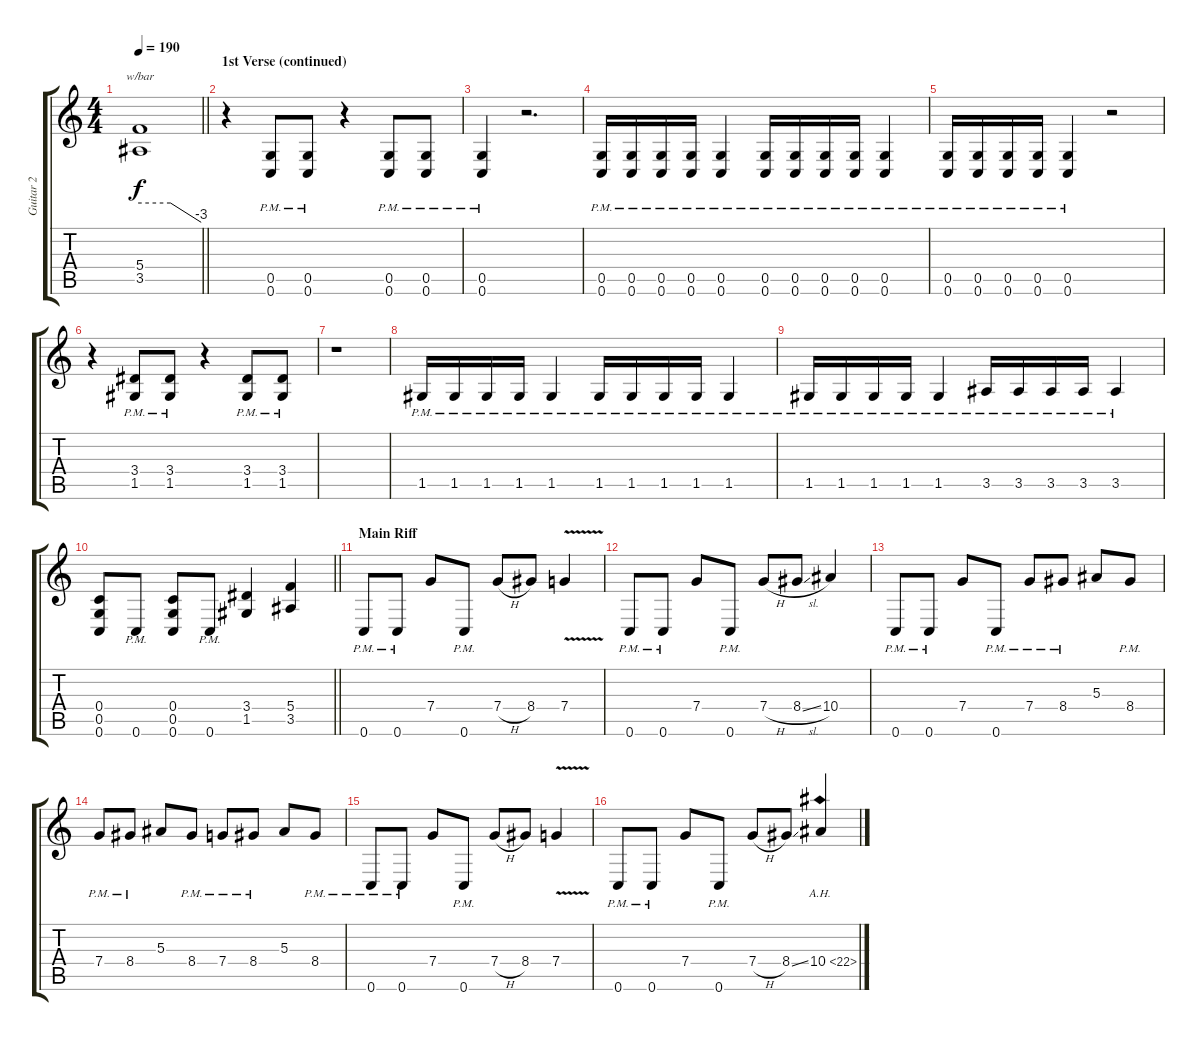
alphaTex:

\track ("Guitar 2" "Guitar 2") {instrument distortionguitar}
\staff {score tabs}
\tuning (D4 A3 F3 C3 G2 C2) {hide}
\ts (4 4)
\tempo 190
\clef g2
\barLineRight lightlight
\ks c
(5.4 3.5).1{tbe (custom default 0 0 30 0 60 -12) dy f} |
\section ("" "1st Verse (continued)")
r.4 (0.5{pm} 0.6{pm}).8 (0.5{pm} 0.6{pm}).8 r.4 (0.5{pm} 0.6{pm}).8 (0.5{pm} 0.6{pm}).8 |
(0.5{pm} 0.6{pm}).4 r.2{d} |
(0.5{pm} 0.6{pm}).16 (0.5{pm} 0.6{pm}).16 (0.5{pm} 0.6{pm}).16 (0.5{pm} 0.6{pm}).16 (0.5{pm} 0.6{pm}).4 (0.5{pm} 0.6{pm}).16 (0.5{pm} 0.6{pm}).16 (0.5{pm} 0.6{pm}).16 (0.5{pm} 0.6{pm}).16 (0.5{pm} 0.6{pm}).4 |
(0.5{pm} 0.6{pm}).16 (0.5{pm} 0.6{pm}).16 (0.5{pm} 0.6{pm}).16 (0.5{pm} 0.6{pm}).16 (0.5{pm} 0.6{pm}).4 r.2 |
r.4 (3.4{pm} 1.5{pm}).8 (3.4{pm} 1.5{pm}).8 r.4 (3.4{pm} 1.5{pm}).8 (3.4{pm} 1.5{pm}).8 |
r.1 |
1.5{pm}.16 1.5{pm}.16 1.5{pm}.16 1.5{pm}.16 1.5{pm}.4 1.5{pm}.16 1.5{pm}.16 1.5{pm}.16 1.5{pm}.16 1.5{pm}.4 |
1.5{pm}.16 1.5{pm}.16 1.5{pm}.16 1.5{pm}.16 1.5{pm}.4 3.5{pm}.16 3.5{pm}.16 3.5{pm}.16 3.5{pm}.16 3.5{pm}.4 |
\barLineRight lightlight
(0.4 0.5 0.6).8 0.6{pm}.8 (0.4 0.5 0.6).8 0.6{pm}.8 (3.4 1.5).4 (5.4 3.5).4 |
\section ("" "Main Riff")
0.6{pm}.8 0.6{pm}.8 7.4.8 0.6{pm}.8 7.4{h}.8 8.4.8 7.4{v}.4 |
0.6{pm}.8 0.6{pm}.8 7.4.8 0.6{pm}.8 7.4{h}.8 8.4{sl}.8 10.4.4 |
0.6{pm}.8 0.6{pm}.8 7.4.8 0.6{pm}.8 7.4{pm}.8 8.4{pm}.8 5.3.8 8.4{pm}.8 |
7.4{pm}.8 8.4{pm}.8 5.3.8 8.4{pm}.8 7.4{pm}.8 8.4{pm}.8 5.3.8 8.4{pm}.8 |
0.6{pm}.8 0.6{pm}.8 7.4.8 0.6{pm}.8 7.4{h}.8 8.4.8 7.4{v}.4 |
0.6{pm}.8 0.6{pm}.8 7.4.8 0.6{pm}.8 7.4{h}.8 8.4{ss}.8 10.4{ah 12}.4
